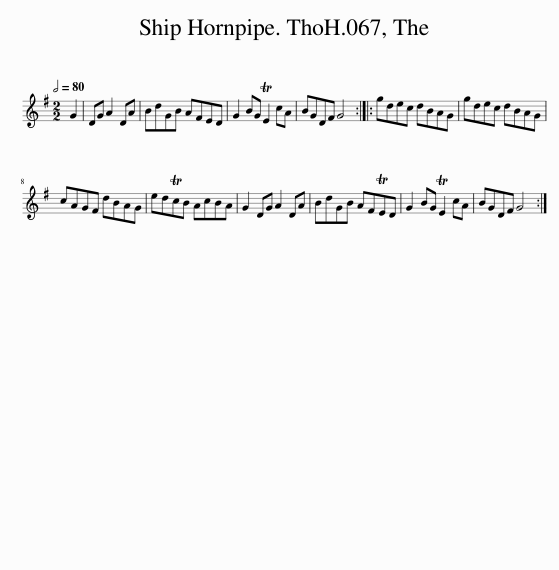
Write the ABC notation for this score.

X:1
L:1/8
Q:1/2=80
M:2/2
I:linebreak $
K:G
V:1 treble
V:1
 G2 | DG A2 DA | BdGB AFED | G2 BG TE2 cA | BGDF G4 :: %5
 gdec dBAG | gdec dBAG |$ cAGF dBAG | edTcB AcBA | G2 DG A2 DA | %10
 BdGB AFTED | G2 BG TE2 cA | BGDF G4 :| %13
